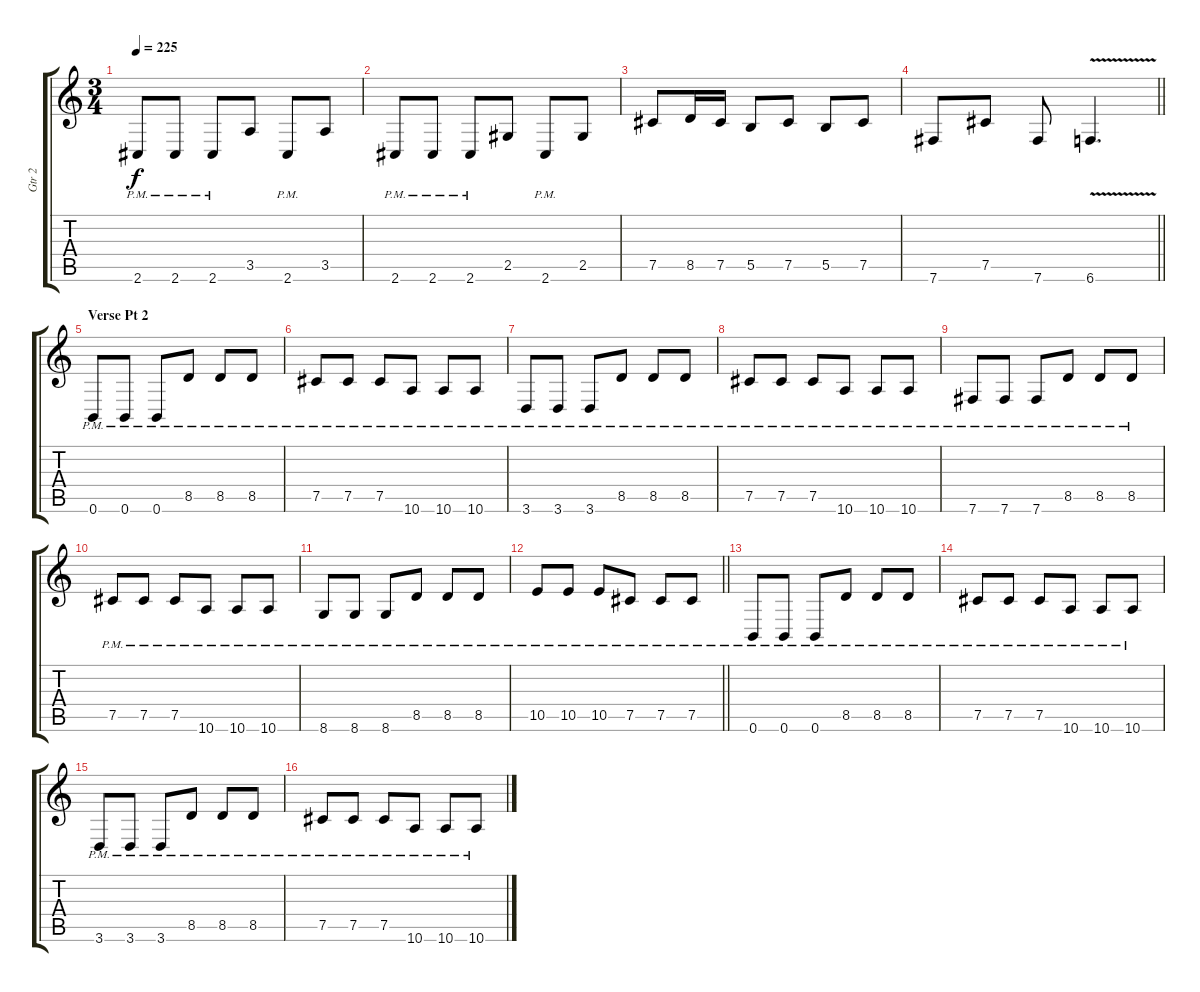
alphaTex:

\track ("Gtr 2" "Gtr 2") {instrument distortionguitar}
\staff {score tabs}
\tuning (Db4 Ab3 E3 B2 Gb2 B1) {hide}
\ts (3 4)
\tempo 225
\clef g2
\ks c
2.6{pm}.8{dy f} 2.6{pm}.8 2.6{pm}.8 3.5.8 2.6{pm}.8 3.5.8 |
2.6{pm}.8 2.6{pm}.8 2.6{pm}.8 2.5.8 2.6{pm}.8 2.5.8 |
7.5.8 8.5.16 7.5.16 5.5.8 7.5.8 5.5.8 7.5.8 |
\barLineRight lightlight
7.6.8 7.5.8 7.6.8 6.6{v}.4{d} |
\section ("" "Verse Pt 2")
0.6{pm}.8 0.6{pm}.8 0.6{pm}.8 8.5{pm}.8 8.5{pm}.8 8.5{pm}.8 |
7.5{pm}.8 7.5{pm}.8 7.5{pm}.8 10.6{pm}.8 10.6{pm}.8 10.6{pm}.8 |
3.6{pm}.8 3.6{pm}.8 3.6{pm}.8 8.5{pm}.8 8.5{pm}.8 8.5{pm}.8 |
7.5{pm}.8 7.5{pm}.8 7.5{pm}.8 10.6{pm}.8 10.6{pm}.8 10.6{pm}.8 |
7.6{pm}.8 7.6{pm}.8 7.6{pm}.8 8.5{pm}.8 8.5{pm}.8 8.5{pm}.8 |
7.5{pm}.8 7.5{pm}.8 7.5{pm}.8 10.6{pm}.8 10.6{pm}.8 10.6{pm}.8 |
8.6{pm}.8 8.6{pm}.8 8.6{pm}.8 8.5{pm}.8 8.5{pm}.8 8.5{pm}.8 |
\barLineRight lightlight
10.5{pm}.8 10.5{pm}.8 10.5{pm}.8 7.5{pm}.8 7.5{pm}.8 7.5{pm}.8 |
0.6{pm}.8 0.6{pm}.8 0.6{pm}.8 8.5{pm}.8 8.5{pm}.8 8.5{pm}.8 |
7.5{pm}.8 7.5{pm}.8 7.5{pm}.8 10.6{pm}.8 10.6{pm}.8 10.6{pm}.8 |
3.6{pm}.8 3.6{pm}.8 3.6{pm}.8 8.5{pm}.8 8.5{pm}.8 8.5{pm}.8 |
7.5{pm}.8 7.5{pm}.8 7.5{pm}.8 10.6{pm}.8 10.6{pm}.8 10.6{pm}.8
